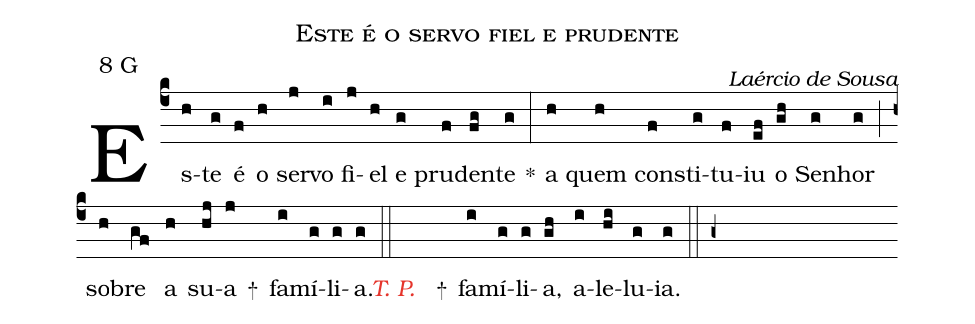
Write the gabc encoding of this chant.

name: Este é o servo fiel e prudente;
mode: 8;
mode-differentia: G;
commentary: Laércio de Sousa;
%%
(c4)

Es(h)te(g) é(f) o(h) ser(j)vo(i) fi(j)el(h) e(g) pru(f)den(fg)te(g) *(:) a(h) quem(h) cons(f)ti(g)tu(f)iu(ef) o(gh) Se(g)nhor(g) (;) so(h)bre(gf) a(h) su(hj)a(j) +() fa(i)mí(g)li(g)a.(g)

(::)

<c><i>T. P.</i></c>() +() fa(i)mí(g)li(g)a,(gh) a(i)le(hi)lu(g)ia.(g)

(::g+)
